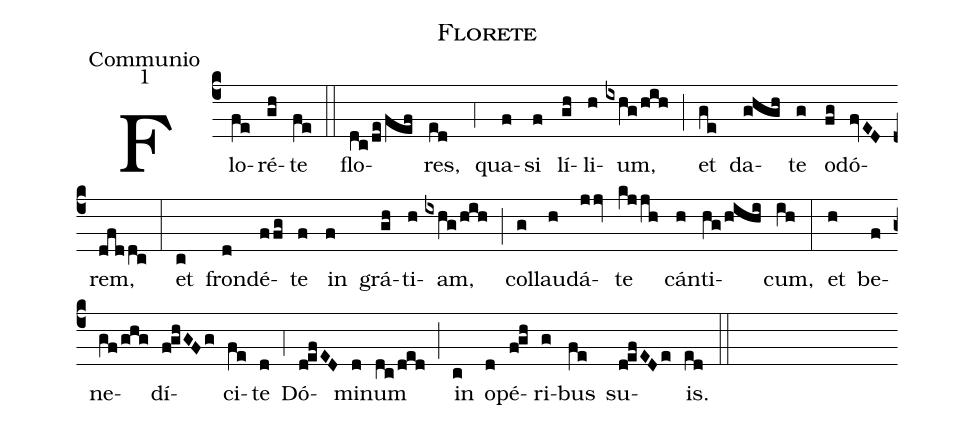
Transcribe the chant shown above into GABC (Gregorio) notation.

name:Florete;
office-part:Communio;
mode:1;
%%
(c4)Flo(fe)ré(gh)te(fe) (::) flo(dc/de/fef)res,(ed) (;4) qua(f)si(f) lí(gh)li(h)um,(ixhg/hih) (;) et(ge) da(ghgh)te(g) o(fg)dó(fvED)rem,(dfddc) (:) et(c) fron(d)dé(ffg)te(f) in(f) grá(gh)ti(h)am,(ixhg/hih) (;) col(g)lau(h)dá(jjv)te(kjjh) cán(h)ti(hg/hihi)cum,(ih) (:) et(h) be(f)ne(gf/ghg)dí(f!ghGFg)ci(fe)te(d) (;4) Dó(d!efED)mi(d)num(dc/ded) (;) in(c) o(d)pé(f!gh)ri(g)bus(fe) su(d!efEDe)is.(ed) (::)
